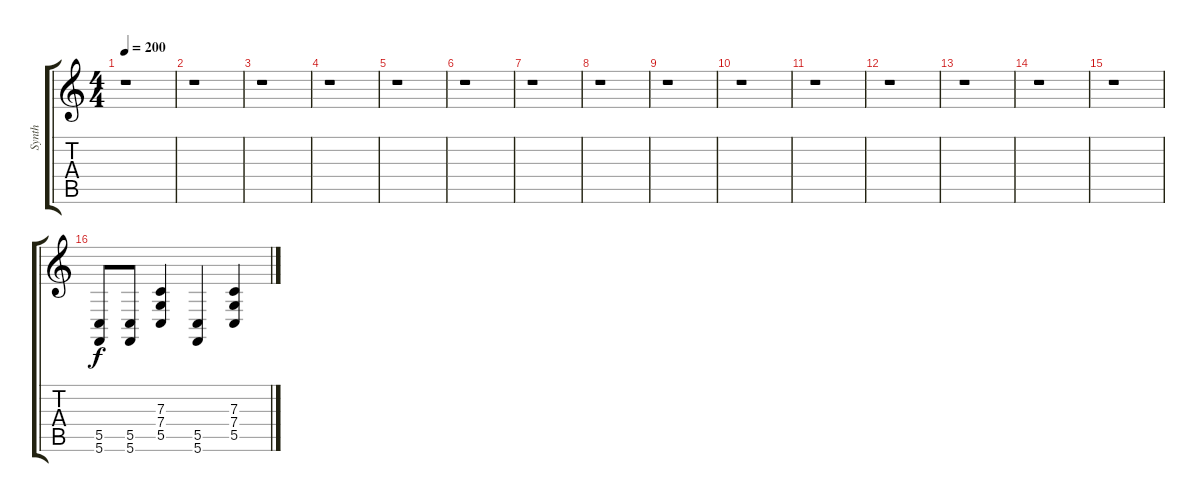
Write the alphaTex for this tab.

\track ("Synth" "Synth") {instrument choiraahs}
\staff {score tabs}
\tuning (D4 A3 F3 C3 G2 C2) {hide}
\ts (4 4)
\tempo 200
\clef g2
\ks c
r.1{dy f} |
r.1 |
r.1 |
r.1 |
r.1 |
r.1 |
r.1 |
r.1 |
r.1 |
r.1 |
r.1 |
r.1 |
r.1 |
r.1 |
r.1 |
(5.5 5.6).8{instrument choiraahs} (5.5 5.6).8 (7.3 7.4 5.5).4 (5.5 5.6).4 (7.3 7.4 5.5).4
